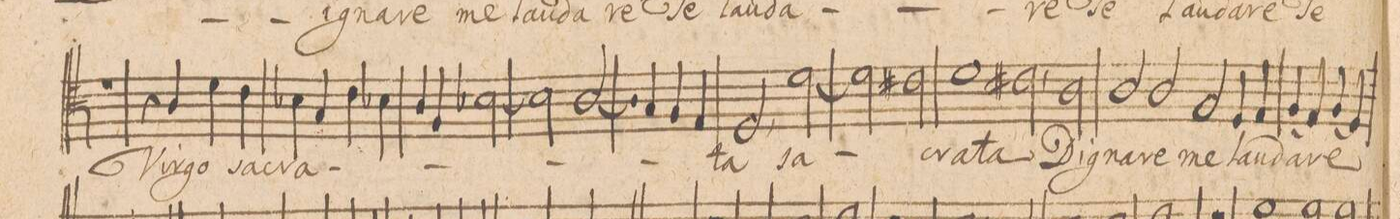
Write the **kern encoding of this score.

**kern	**text
*I"TENOR.	*
*clefC4	*
*k[]	*
*met(C|)	*
*M2/1	*
=8-	=8-
1re	.
4r	.
4A/	Vir-
4d\	-go
4c\	sa-
=9-	=9-
4B-X\	-cra-
4G/	.
4c\	.
4B-X\	.
4A/	.
4F/	.
[<2B-X\	.
=10-	=10-
2B-]	.
[2A/	.
4A]	.
4G/	.
4F/	.
4E/	.
=11-	=11-
2D,/	-ta
[<2d\	sa-
2d\]	.
2c#X\	.
=12-	=12-
1d	-cra-
2c#X,\	-ta
2A\	Dig-
=13-	=13-
2A/	-na-
2A/	-re
2F/	me
4D/	lau-
4E/	.
=14-	=14-
(4F/	-da-
4E/)	.
(4F/	-re
4D/)	.
*-	*-
